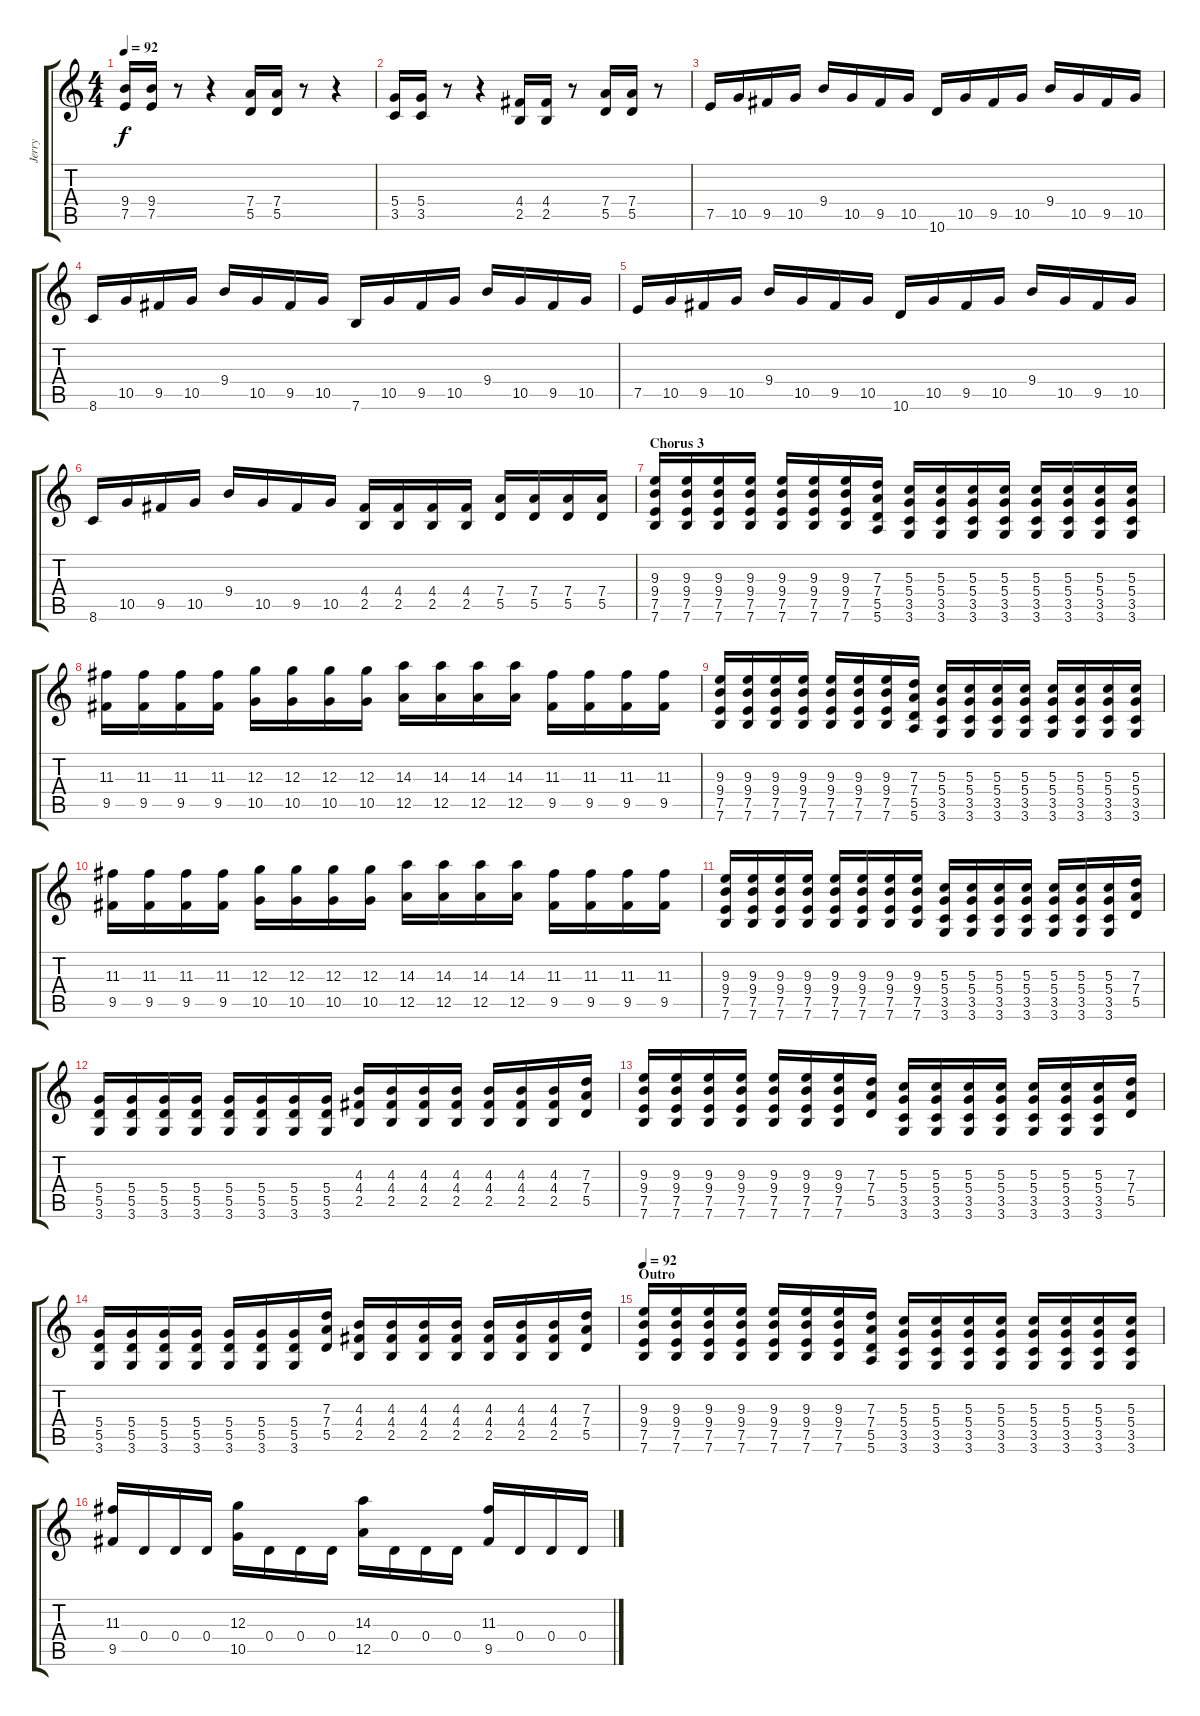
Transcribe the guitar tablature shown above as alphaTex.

\track ("Jerry" "Jerry") {instrument overdrivenguitar}
\staff {score tabs}
\tuning (E4 B3 G3 D3 A2 E2) {hide}
\ts (4 4)
\tempo 92
\clef g2
\ks c
(9.4 7.5).16{dy f} (9.4 7.5).16 r.8 r.4 (7.4 5.5).16 (7.4 5.5).16 r.8 r.4 |
(5.4 3.5).16 (5.4 3.5).16 r.8 r.4 (4.4 2.5).16 (4.4 2.5).16 r.8 (7.4 5.5).16 (7.4 5.5).16 r.8 |
7.5.16{instrument distortionguitar} 10.5.16 9.5.16 10.5.16 9.4.16 10.5.16 9.5.16 10.5.16 10.6.16 10.5.16 9.5.16 10.5.16 9.4.16 10.5.16 9.5.16 10.5.16 |
8.6.16 10.5.16 9.5.16 10.5.16 9.4.16 10.5.16 9.5.16 10.5.16 7.6.16 10.5.16 9.5.16 10.5.16 9.4.16 10.5.16 9.5.16 10.5.16 |
7.5.16 10.5.16 9.5.16 10.5.16 9.4.16 10.5.16 9.5.16 10.5.16 10.6.16 10.5.16 9.5.16 10.5.16 9.4.16 10.5.16 9.5.16 10.5.16 |
8.6.16 10.5.16 9.5.16 10.5.16 9.4.16 10.5.16{instrument overdrivenguitar} 9.5.16 10.5.16 (4.4 2.5).16 (4.4 2.5).16 (4.4 2.5).16 (4.4 2.5).16 (7.4 5.5).16 (7.4 5.5).16 (7.4 5.5).16 (7.4 5.5).16 |
\section ("" "Chorus 3")
(9.3 9.4 7.5 7.6).16 (9.3 9.4 7.5 7.6).16 (9.3 9.4 7.5 7.6).16 (9.3 9.4 7.5 7.6).16 (9.3 9.4 7.5 7.6).16 (9.3 9.4 7.5 7.6).16 (9.3 9.4 7.5 7.6).16 (7.3 7.4 5.5 5.6).16 (5.3 5.4 3.5 3.6).16 (5.3 5.4 3.5 3.6).16 (5.3 5.4 3.5 3.6).16 (5.3 5.4 3.5 3.6).16 (5.3 5.4 3.5 3.6).16 (5.3 5.4 3.5 3.6).16 (5.3 5.4 3.5 3.6).16 (5.3 5.4 3.5 3.6).16 |
(11.3 9.5).16 (11.3 9.5).16 (11.3 9.5).16 (11.3 9.5).16 (12.3 10.5).16 (12.3 10.5).16 (12.3 10.5).16 (12.3 10.5).16 (14.3 12.5).16 (14.3 12.5).16 (14.3 12.5).16 (14.3 12.5).16 (11.3 9.5).16 (11.3 9.5).16 (11.3 9.5).16 (11.3 9.5).16 |
(9.3 9.4 7.5 7.6).16 (9.3 9.4 7.5 7.6).16 (9.3 9.4 7.5 7.6).16 (9.3 9.4 7.5 7.6).16 (9.3 9.4 7.5 7.6).16 (9.3 9.4 7.5 7.6).16 (9.3 9.4 7.5 7.6).16 (7.3 7.4 5.5 5.6).16 (5.3 5.4 3.5 3.6).16 (5.3 5.4 3.5 3.6).16 (5.3 5.4 3.5 3.6).16 (5.3 5.4 3.5 3.6).16 (5.3 5.4 3.5 3.6).16 (5.3 5.4 3.5 3.6).16 (5.3 5.4 3.5 3.6).16 (5.3 5.4 3.5 3.6).16 |
(11.3 9.5).16 (11.3 9.5).16 (11.3 9.5).16 (11.3 9.5).16 (12.3 10.5).16 (12.3 10.5).16 (12.3 10.5).16 (12.3 10.5).16 (14.3 12.5).16 (14.3 12.5).16 (14.3 12.5).16 (14.3 12.5).16 (11.3 9.5).16 (11.3 9.5).16 (11.3 9.5).16 (11.3 9.5).16 |
(9.3 9.4 7.5 7.6).16 (9.3 9.4 7.5 7.6).16 (9.3 9.4 7.5 7.6).16 (9.3 9.4 7.5 7.6).16 (9.3 9.4 7.5 7.6).16 (9.3 9.4 7.5 7.6).16 (9.3 9.4 7.5 7.6).16 (9.3 9.4 7.5 7.6).16 (5.3 5.4 3.5 3.6).16 (5.3 5.4 3.5 3.6).16 (5.3 5.4 3.5 3.6).16 (5.3 5.4 3.5 3.6).16 (5.3 5.4 3.5 3.6).16 (5.3 5.4 3.5 3.6).16 (5.3 5.4 3.5 3.6).16 (7.3 7.4 5.5).16 |
(5.4 5.5 3.6).16 (5.4 5.5 3.6).16 (5.4 5.5 3.6).16 (5.4 5.5 3.6).16 (5.4 5.5 3.6).16 (5.4 5.5 3.6).16 (5.4 5.5 3.6).16 (5.4 5.5 3.6).16 (4.3 4.4 2.5).16 (4.3 4.4 2.5).16 (4.3 4.4 2.5).16 (4.3 4.4 2.5).16 (4.3 4.4 2.5).16 (4.3 4.4 2.5).16 (4.3 4.4 2.5).16 (7.3 7.4 5.5).16 |
(9.3 9.4 7.5 7.6).16 (9.3 9.4 7.5 7.6).16 (9.3 9.4 7.5 7.6).16 (9.3 9.4 7.5 7.6).16 (9.3 9.4 7.5 7.6).16 (9.3 9.4 7.5 7.6).16 (9.3 9.4 7.5 7.6).16 (7.3 7.4 5.5).16 (5.3 5.4 3.5 3.6).16 (5.3 5.4 3.5 3.6).16 (5.3 5.4 3.5 3.6).16 (5.3 5.4 3.5 3.6).16 (5.3 5.4 3.5 3.6).16 (5.3 5.4 3.5 3.6).16 (5.3 5.4 3.5 3.6).16 (7.3 7.4 5.5).16 |
(5.4 5.5 3.6).16 (5.4 5.5 3.6).16 (5.4 5.5 3.6).16 (5.4 5.5 3.6).16 (5.4 5.5 3.6).16 (5.4 5.5 3.6).16 (5.4 5.5 3.6).16 (7.3 7.4 5.5).16 (4.3 4.4 2.5).16 (4.3 4.4 2.5).16 (4.3 4.4 2.5).16 (4.3 4.4 2.5).16 (4.3 4.4 2.5).16 (4.3 4.4 2.5).16 (4.3 4.4 2.5).16 (7.3 7.4 5.5).16 |
\section ("" "Outro")
\tempo 92
(9.3 9.4 7.5 7.6).16 (9.3 9.4 7.5 7.6).16 (9.3 9.4 7.5 7.6).16 (9.3 9.4 7.5 7.6).16 (9.3 9.4 7.5 7.6).16 (9.3 9.4 7.5 7.6).16 (9.3 9.4 7.5 7.6).16 (7.3 7.4 5.5 5.6).16 (5.3 5.4 3.5 3.6).16 (5.3 5.4 3.5 3.6).16 (5.3 5.4 3.5 3.6).16 (5.3 5.4 3.5 3.6).16 (5.3 5.4 3.5 3.6).16 (5.3 5.4 3.5 3.6).16 (5.3 5.4 3.5 3.6).16 (5.3 5.4 3.5 3.6).16 |
(11.3 9.5).16 0.4.16 0.4.16 0.4.16 (12.3 10.5).16 0.4.16 0.4.16 0.4.16 (14.3 12.5).16 0.4.16 0.4.16 0.4.16 (11.3 9.5).16 0.4.16 0.4.16 0.4.16
